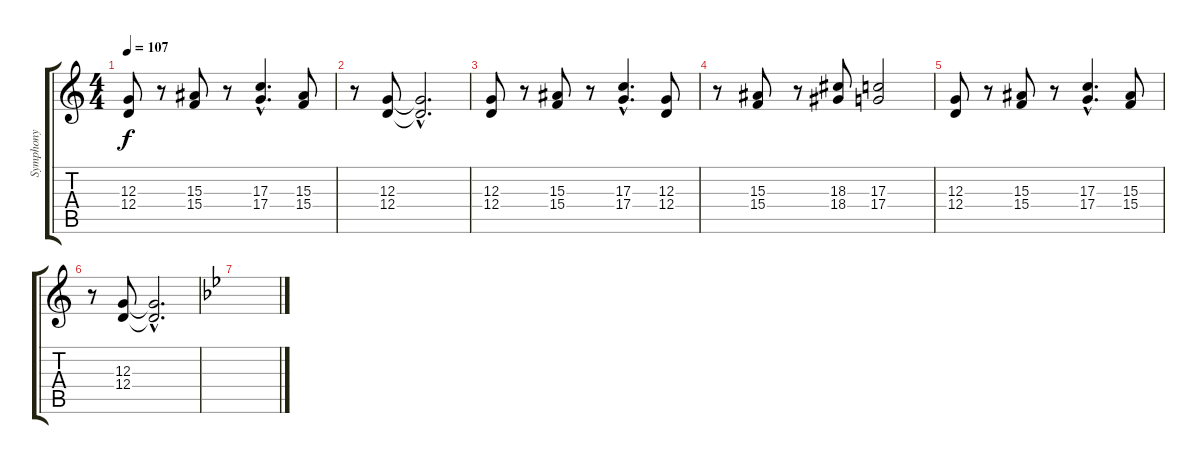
\track ("Symphony" "Symphony") {instrument stringensemble1}
\staff {score tabs}
\tuning (E4 B3 G3 D3 A2 E2) {hide}
\ts (4 4)
\tempo 107
\clef g2
\ks c
(12.3 12.4).8{dy f} r.8 (15.3 15.4).8 r.8 (17.3{hac} 17.4{hac}).4{d} (15.3 15.4).8 |
r.8 (12.3 12.4).8 (12.3{hac t} 12.4{hac t}).2{d} |
(12.3 12.4).8 r.8 (15.3 15.4).8 r.8 (17.3{hac} 17.4{hac}).4{d} (12.3 12.4).8 |
r.8 (15.3 15.4).8 r.8 (18.3 18.4).8 (17.3 17.4).2 |
(12.3 12.4).8 r.8 (15.3 15.4).8 r.8 (17.3{hac} 17.4{hac}).4{d} (15.3 15.4).8 |
r.8 (12.3 12.4).8 (12.3{hac t} 12.4{hac t}).2{d} |
\ks bb
